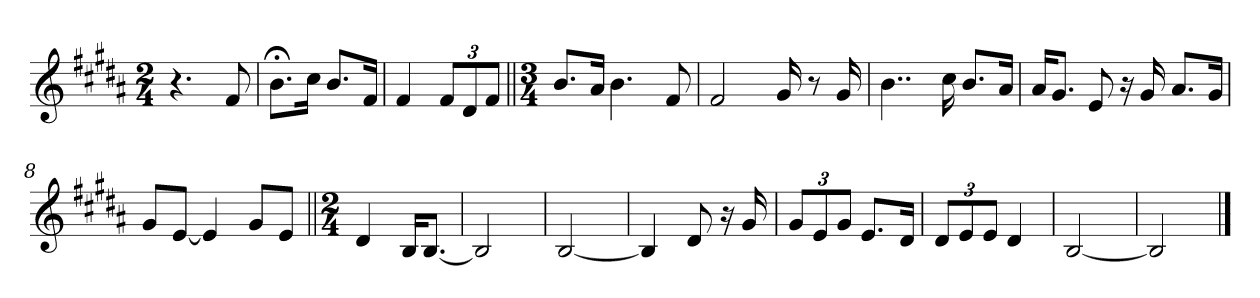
**kern
*part1
*staff1
*clefG2
*k[f#c#g#d#a#]
*M2/4
=1
4.r
8f#/
=2
8.b;<\L
16cc#\Jk
8.b/L
16f#/Jk
=3
4f#/
12f#/L
12d#/
12f#/J
=4||
*M3/4
8.b/L
16a#/Jk
4.b\
8f#/
=5
2f#/
16g#/
8r
16g#/
=6
4..b\
16cc#\
8.b/L
16a#/Jk
=7
16a#/KL
8.g#/J
8e/
16r
16g#/
8.a#/L
16g#/Jk
=8
8g#/L
[8e/J
4e/]
8g#/L
8e/J
=9||
*M2/4
4d#/
16B/KL
[8.B/J
=10
2B/]
=11
[2B/
=12
4B/]
8d#/
16r
16g#/
=13
12g#/L
12e/
12g#/J
8.e/L
16d#/Jk
=14
12d#/L
12e/
12e/J
4d#/
=15
[2B/
=16
2B/]
==
*-
